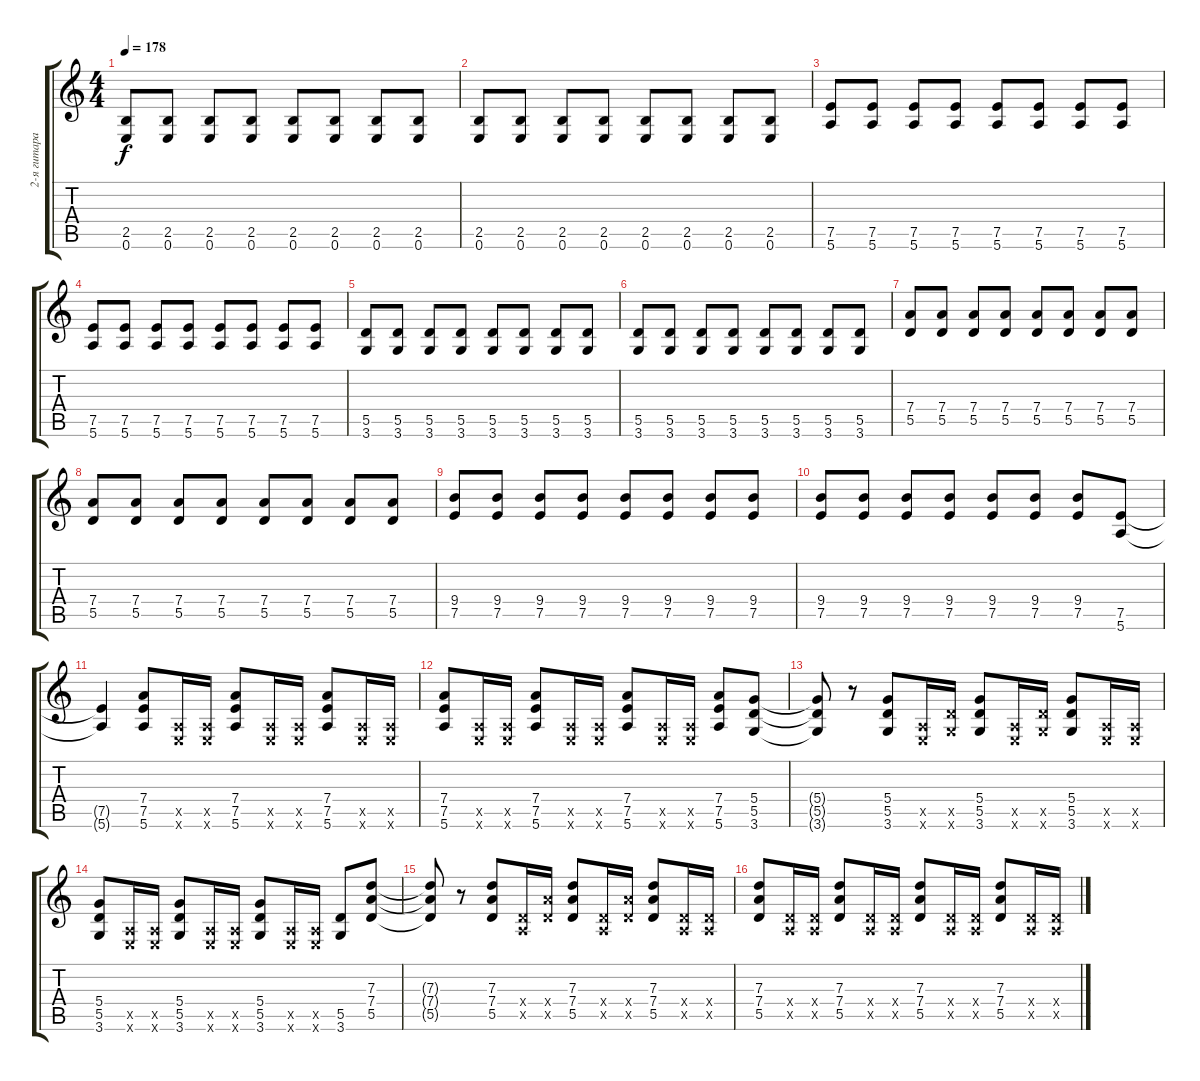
\track ("2-я гитара" "2-я гитара") {instrument distortionguitar}
\staff {score tabs}
\tuning (E4 B3 G3 D3 A2 E2) {hide}
\ts (4 4)
\tempo 178
\clef g2
\ks c
(2.5 0.6).8{dy f} (2.5 0.6).8 (2.5 0.6).8 (2.5 0.6).8 (2.5 0.6).8 (2.5 0.6).8 (2.5 0.6).8 (2.5 0.6).8 |
(2.5 0.6).8 (2.5 0.6).8 (2.5 0.6).8 (2.5 0.6).8 (2.5 0.6).8 (2.5 0.6).8 (2.5 0.6).8 (2.5 0.6).8 |
(7.5 5.6).8 (7.5 5.6).8 (7.5 5.6).8 (7.5 5.6).8 (7.5 5.6).8 (7.5 5.6).8 (7.5 5.6).8 (7.5 5.6).8 |
(7.5 5.6).8 (7.5 5.6).8 (7.5 5.6).8 (7.5 5.6).8 (7.5 5.6).8 (7.5 5.6).8 (7.5 5.6).8 (7.5 5.6).8 |
(5.5 3.6).8 (5.5 3.6).8 (5.5 3.6).8 (5.5 3.6).8 (5.5 3.6).8 (5.5 3.6).8 (5.5 3.6).8 (5.5 3.6).8 |
(5.5 3.6).8 (5.5 3.6).8 (5.5 3.6).8 (5.5 3.6).8 (5.5 3.6).8 (5.5 3.6).8 (5.5 3.6).8 (5.5 3.6).8 |
(7.4 5.5).8 (7.4 5.5).8 (7.4 5.5).8 (7.4 5.5).8 (7.4 5.5).8 (7.4 5.5).8 (7.4 5.5).8 (7.4 5.5).8 |
(7.4 5.5).8 (7.4 5.5).8 (7.4 5.5).8 (7.4 5.5).8 (7.4 5.5).8 (7.4 5.5).8 (7.4 5.5).8 (7.4 5.5).8 |
(9.4 7.5).8 (9.4 7.5).8 (9.4 7.5).8 (9.4 7.5).8 (9.4 7.5).8 (9.4 7.5).8 (9.4 7.5).8 (9.4 7.5).8 |
(9.4 7.5).8 (9.4 7.5).8 (9.4 7.5).8 (9.4 7.5).8 (9.4 7.5).8 (9.4 7.5).8 (9.4 7.5).8 (7.5 5.6).8 |
(7.5{t} 5.6{t}).4 (7.4 7.5 5.6).8 (0.5{x} 0.6{x}).16 (0.5{x} 0.6{x}).16 (7.4 7.5 5.6).8 (0.5{x} 0.6{x}).16 (0.5{x} 0.6{x}).16 (7.4 7.5 5.6).8 (0.5{x} 0.6{x}).16 (0.5{x} 0.6{x}).16 |
(7.4 7.5 5.6).8 (0.5{x} 0.6{x}).16 (0.5{x} 0.6{x}).16 (7.4 7.5 5.6).8 (0.5{x} 0.6{x}).16 (0.5{x} 0.6{x}).16 (7.4 7.5 5.6).8 (0.5{x} 0.6{x}).16 (0.5{x} 0.6{x}).16 (7.4 7.5 5.6).8 (5.4 5.5 3.6).8 |
(5.4{t} 5.5{t} 3.6{t}).8 r.8 (5.4 5.5 3.6).8 (0.5{x} 0.6{x}).16 (5.5{x} 3.6{x}).16 (5.4 5.5 3.6).8 (0.5{x} 0.6{x}).16 (5.5{x} 3.6{x}).16 (5.4 5.5 3.6).8 (0.5{x} 0.6{x}).16 (0.5{x} 0.6{x}).16 |
(5.4 5.5 3.6).8 (0.5{x} 0.6{x}).16 (0.5{x} 0.6{x}).16 (5.4 5.5 3.6).8 (0.5{x} 0.6{x}).16 (0.5{x} 0.6{x}).16 (5.4 5.5 3.6).8 (0.5{x} 0.6{x}).16 (0.5{x} 0.6{x}).16 (5.5 3.6).8 (7.3 7.4 5.5).8 |
(7.3{t} 7.4{t} 5.5{t}).8 r.8 (7.3 7.4 5.5).8 (0.4{x} 0.5{x}).16 (7.4{x} 5.5{x}).16 (7.3 7.4 5.5).8 (0.4{x} 0.5{x}).16 (7.4{x} 5.5{x}).16 (7.3 7.4 5.5).8 (0.4{x} 0.5{x}).16 (0.4{x} 0.5{x}).16 |
(7.3 7.4 5.5).8 (0.4{x} 0.5{x}).16 (0.4{x} 0.5{x}).16 (7.3 7.4 5.5).8 (0.4{x} 0.5{x}).16 (0.4{x} 0.5{x}).16 (7.3 7.4 5.5).8 (0.4{x} 0.5{x}).16 (0.4{x} 0.5{x}).16 (7.3 7.4 5.5).8 (0.4{x} 0.5{x}).16 (0.4{x} 0.5{x}).16
